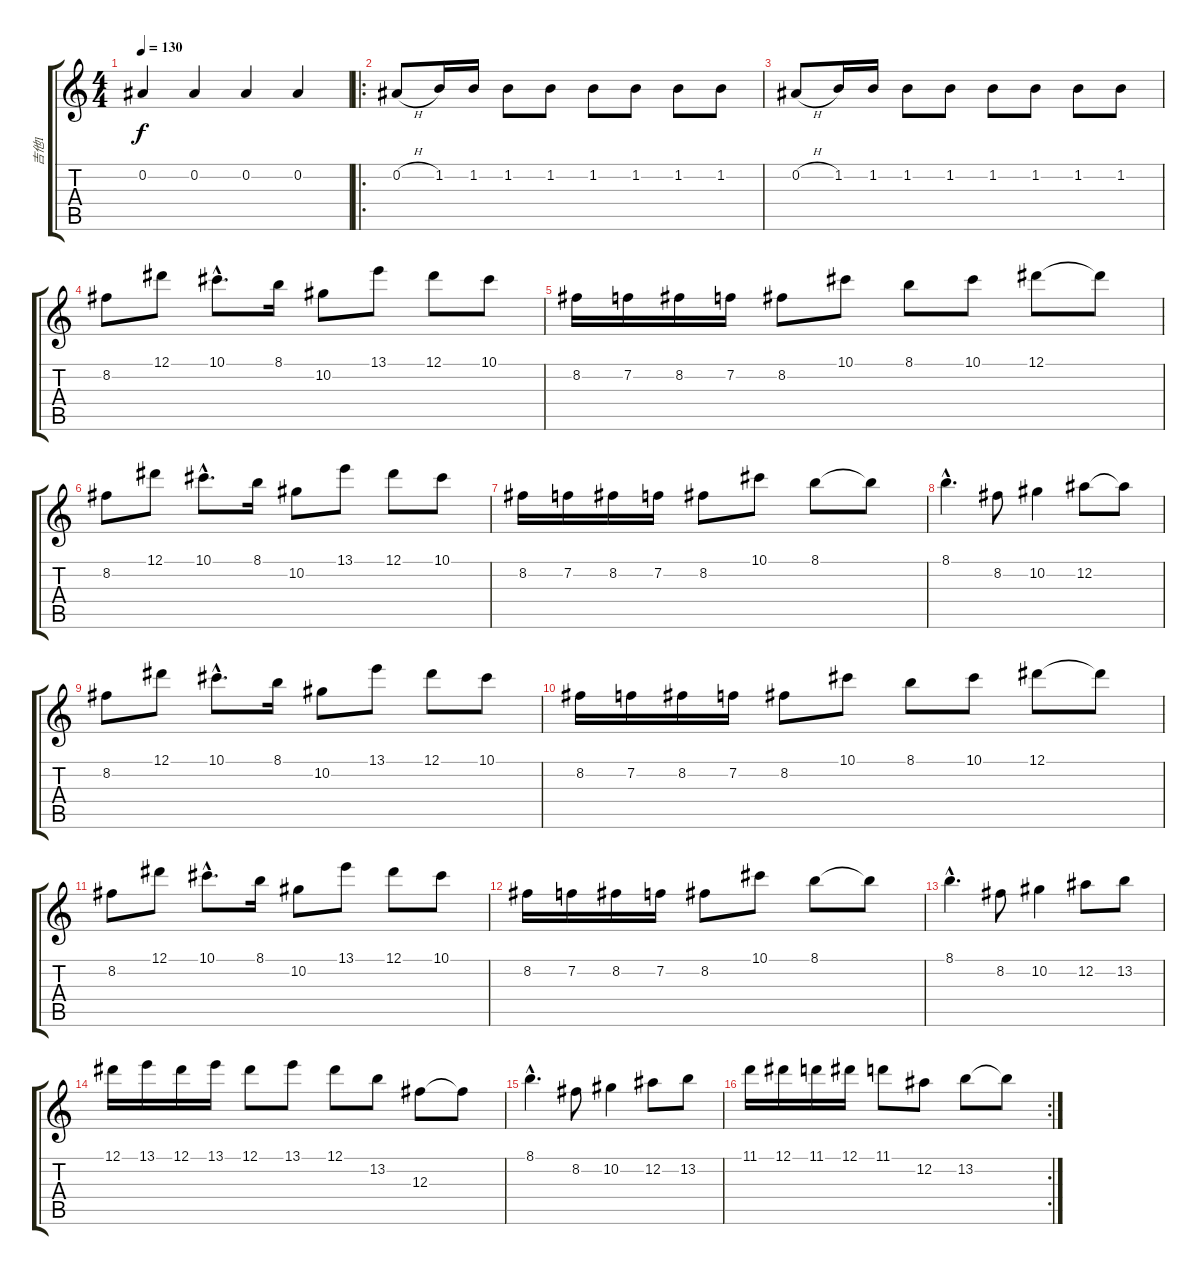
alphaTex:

\track ("吉他1" "吉他1") {instrument distortionguitar}
\staff {score tabs}
\tuning (Eb4 Bb3 Gb3 Db3 Ab2 Eb2) {hide}
\ts (4 4)
\tempo 130
\clef g2
\ks c
0.2.4{dy f instrument distortionguitar} 0.2.4 0.2.4 0.2.4 |
\ro
0.2{h}.8 1.2.16 1.2.16 1.2.8 1.2.8 1.2.8 1.2.8 1.2.8 1.2.8 |
0.2{h}.8 1.2.16 1.2.16 1.2.8 1.2.8 1.2.8 1.2.8 1.2.8 1.2.8 |
8.2.8 12.1.8 10.1{hac}.8{d} 8.1.16 10.2.8 13.1.8 12.1.8 10.1.8 |
8.2.16 7.2.16 8.2.16 7.2.16 8.2.8 10.1.8 8.1.8 10.1.8 12.1.8 12.1{t}.8 |
8.2.8 12.1.8 10.1{hac}.8{d} 8.1.16 10.2.8 13.1.8 12.1.8 10.1.8 |
8.2.16 7.2.16 8.2.16 7.2.16 8.2.8 10.1.8 8.1.8 8.1{t}.8 |
8.1{hac}.4{d instrument violin} 8.2.8 10.2.4 12.2.8 12.2{t}.8 |
8.2.8{instrument electricguitarjazz} 12.1.8 10.1{hac}.8{d} 8.1.16 10.2.8 13.1.8 12.1.8 10.1.8 |
8.2.16 7.2.16 8.2.16 7.2.16 8.2.8 10.1.8 8.1.8 10.1.8 12.1.8 12.1{t}.8 |
8.2.8 12.1.8 10.1{hac}.8{d} 8.1.16 10.2.8 13.1.8 12.1.8 10.1.8 |
8.2.16 7.2.16 8.2.16 7.2.16 8.2.8 10.1.8 8.1.8 8.1{t}.8 |
8.1{hac}.4{d instrument distortionguitar} 8.2.8 10.2.4 12.2.8 13.2.8 |
12.1.16 13.1.16 12.1.16 13.1.16 12.1.8 13.1.8 12.1.8 13.2.8 12.3.8 12.3{t}.8 |
8.1{hac}.4{d instrument overdrivenguitar} 8.2.8 10.2.4 12.2.8 13.2.8 |
\rc 2
11.1.16 12.1.16 11.1.16 12.1.16 11.1.8 12.2.8 13.2.8 13.2{t}.8
